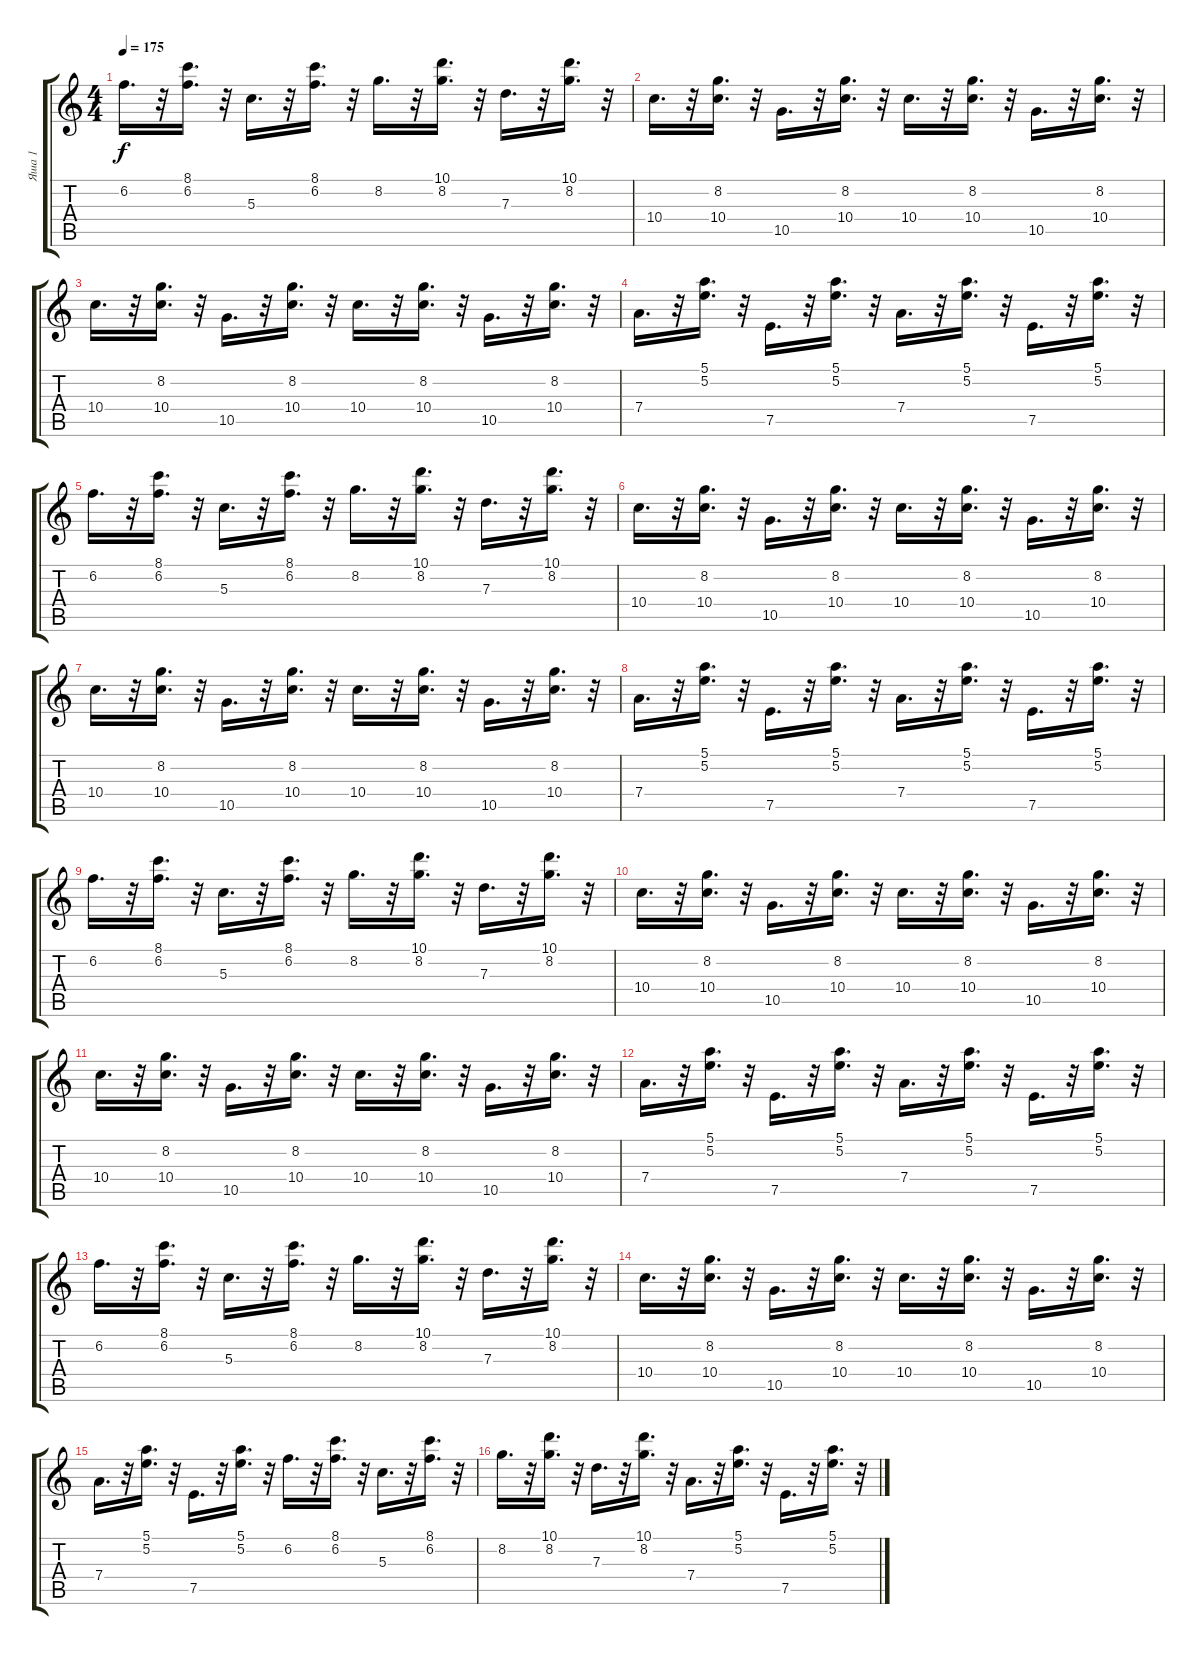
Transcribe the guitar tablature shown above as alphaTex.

\track ("Яша 1" "Яша 1") {instrument acousticguitarnylon}
\staff {score tabs}
\tuning (E4 B3 G3 D3 A2 E2) {hide}
\ts (4 4)
\tempo 175
\clef g2
\ks c
6.2.16{d dy f} r.32 (8.1 6.2).16{d} r.32 5.3.16{d} r.32 (8.1 6.2).16{d} r.32 8.2.16{d} r.32 (10.1 8.2).16{d} r.32 7.3.16{d} r.32 (10.1 8.2).16{d} r.32 |
10.4.16{d} r.32 (8.2 10.4).16{d} r.32 10.5.16{d} r.32 (8.2 10.4).16{d} r.32 10.4.16{d} r.32 (8.2 10.4).16{d} r.32 10.5.16{d} r.32 (8.2 10.4).16{d} r.32 |
10.4.16{d} r.32 (8.2 10.4).16{d} r.32 10.5.16{d} r.32 (8.2 10.4).16{d} r.32 10.4.16{d} r.32 (8.2 10.4).16{d} r.32 10.5.16{d} r.32 (8.2 10.4).16{d} r.32 |
7.4.16{d} r.32 (5.1 5.2).16{d} r.32 7.5.16{d} r.32 (5.1 5.2).16{d} r.32 7.4.16{d} r.32 (5.1 5.2).16{d} r.32 7.5.16{d} r.32 (5.1 5.2).16{d} r.32 |
6.2.16{d} r.32 (8.1 6.2).16{d} r.32 5.3.16{d} r.32 (8.1 6.2).16{d} r.32 8.2.16{d} r.32 (10.1 8.2).16{d} r.32 7.3.16{d} r.32 (10.1 8.2).16{d} r.32 |
10.4.16{d} r.32 (8.2 10.4).16{d} r.32 10.5.16{d} r.32 (8.2 10.4).16{d} r.32 10.4.16{d} r.32 (8.2 10.4).16{d} r.32 10.5.16{d} r.32 (8.2 10.4).16{d} r.32 |
10.4.16{d} r.32 (8.2 10.4).16{d} r.32 10.5.16{d} r.32 (8.2 10.4).16{d} r.32 10.4.16{d} r.32 (8.2 10.4).16{d} r.32 10.5.16{d} r.32 (8.2 10.4).16{d} r.32 |
7.4.16{d} r.32 (5.1 5.2).16{d} r.32 7.5.16{d} r.32 (5.1 5.2).16{d} r.32 7.4.16{d} r.32 (5.1 5.2).16{d} r.32 7.5.16{d} r.32 (5.1 5.2).16{d} r.32 |
6.2.16{d} r.32 (8.1 6.2).16{d} r.32 5.3.16{d} r.32 (8.1 6.2).16{d} r.32 8.2.16{d} r.32 (10.1 8.2).16{d} r.32 7.3.16{d} r.32 (10.1 8.2).16{d} r.32 |
10.4.16{d} r.32 (8.2 10.4).16{d} r.32 10.5.16{d} r.32 (8.2 10.4).16{d} r.32 10.4.16{d} r.32 (8.2 10.4).16{d} r.32 10.5.16{d} r.32 (8.2 10.4).16{d} r.32 |
10.4.16{d} r.32 (8.2 10.4).16{d} r.32 10.5.16{d} r.32 (8.2 10.4).16{d} r.32 10.4.16{d} r.32 (8.2 10.4).16{d} r.32 10.5.16{d} r.32 (8.2 10.4).16{d} r.32 |
7.4.16{d} r.32 (5.1 5.2).16{d} r.32 7.5.16{d} r.32 (5.1 5.2).16{d} r.32 7.4.16{d} r.32 (5.1 5.2).16{d} r.32 7.5.16{d} r.32 (5.1 5.2).16{d} r.32 |
6.2.16{d} r.32 (8.1 6.2).16{d} r.32 5.3.16{d} r.32 (8.1 6.2).16{d} r.32 8.2.16{d} r.32 (10.1 8.2).16{d} r.32 7.3.16{d} r.32 (10.1 8.2).16{d} r.32 |
10.4.16{d} r.32 (8.2 10.4).16{d} r.32 10.5.16{d} r.32 (8.2 10.4).16{d} r.32 10.4.16{d} r.32 (8.2 10.4).16{d} r.32 10.5.16{d} r.32 (8.2 10.4).16{d} r.32 |
7.4.16{d} r.32 (5.1 5.2).16{d} r.32 7.5.16{d} r.32 (5.1 5.2).16{d} r.32 6.2.16{d} r.32 (8.1 6.2).16{d} r.32 5.3.16{d} r.32 (8.1 6.2).16{d} r.32 |
8.2.16{d} r.32 (10.1 8.2).16{d} r.32 7.3.16{d} r.32 (10.1 8.2).16{d} r.32 7.4.16{d} r.32 (5.1 5.2).16{d} r.32 7.5.16{d} r.32 (5.1 5.2).16{d} r.32
